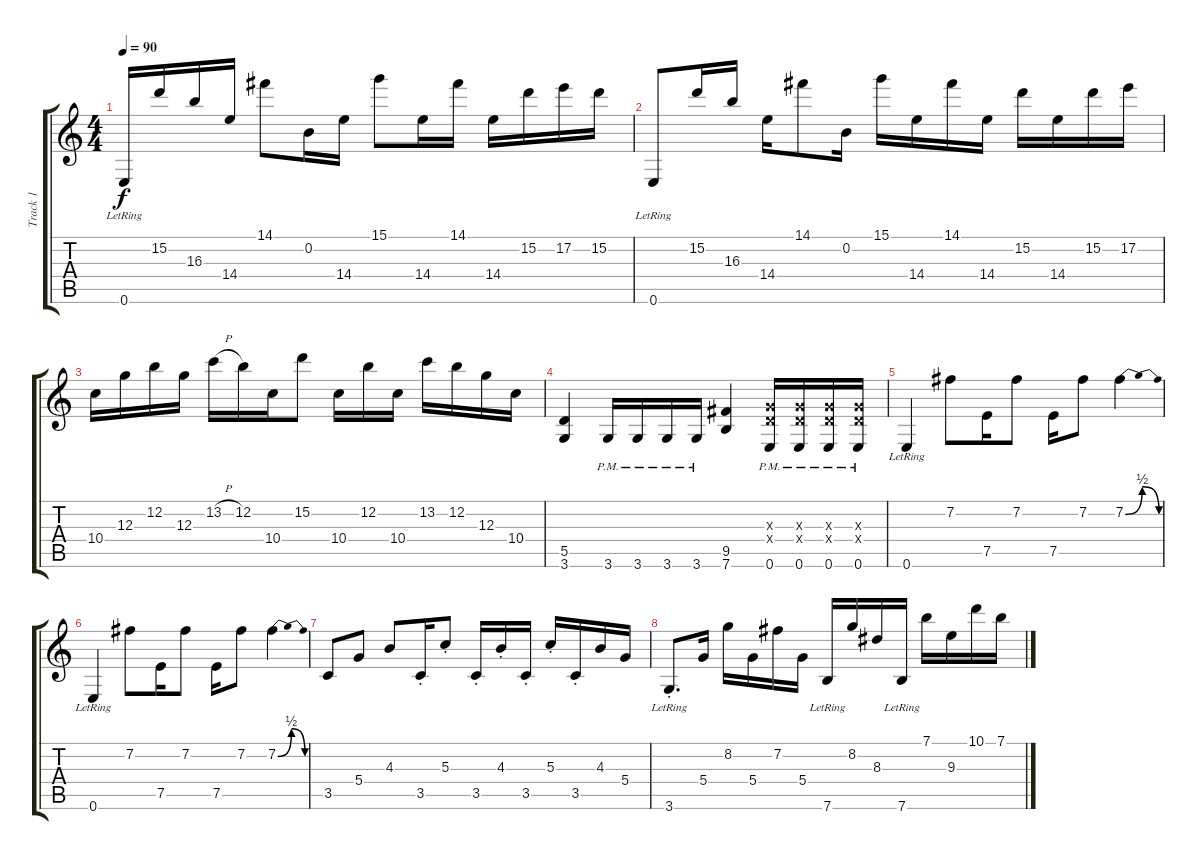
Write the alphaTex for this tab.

\track ("Track 1" "Track 1") {instrument overdrivenguitar}
\staff {score tabs}
\tuning (E4 B3 G3 D3 A2 E2) {hide}
\ts (4 4)
\tempo 90
\clef g2
\ks c
0.6{lr}.16{dy f} 15.2.16 16.3.16 14.4.16 14.1.8 0.2.16 14.4.16 15.1.8 14.4.16 14.1.16 14.4.16 15.2.16 17.2.16 15.2.16 |
0.6{lr}.8 15.2.16 16.3.16 14.4.16 14.1.8 0.2.16 15.1.16 14.4.16 14.1.16 14.4.16 15.2.16 14.4.16 15.2.16 17.2.16 |
10.4.16 12.3.16 12.2.16 12.3.16 13.2{h}.16 12.2.16 10.4.16 15.2.8 10.4.16 12.2.16 10.4.16 13.2.16 12.2.16 12.3.16 10.4.16 |
(5.5 3.6).4 3.6{pm}.16 3.6{pm}.16 3.6{pm}.16 3.6{pm}.16 (9.5 7.6).4 (0.3{x} 0.4{x} 0.6{pm}).16 (0.3{x} 0.4{x} 0.6{pm}).16 (0.3{x} 0.4{x} 0.6{pm}).16 (0.3{x} 0.4{x} 0.6{pm}).16 |
0.6{lr}.4 7.2.8 7.5.16 7.2.8 7.5.16 7.2.8 7.2{be (bendrelease 0 0 15 2 30 2 60 0)}.4 |
0.6{lr}.4 7.2.8 7.5.16 7.2.8 7.5.16 7.2.8 7.2{be (bendrelease 0 0 15 2 30 2 60 0)}.4 |
3.5.8 5.4.8 4.3.8 3.5{st}.16 5.3{st}.8 3.5{st}.16 4.3{st}.16 3.5{st}.16 5.3{st}.16 3.5{st}.16 4.3.16 5.4.16 |
3.6{st lr}.8{d} 5.4.16 8.2.16 5.4.16 7.2.16 5.4.16 7.6{lr}.16 8.2.16 8.3.16 7.6{lr}.16 7.1.16 9.3.16 10.1.16 7.1.16
